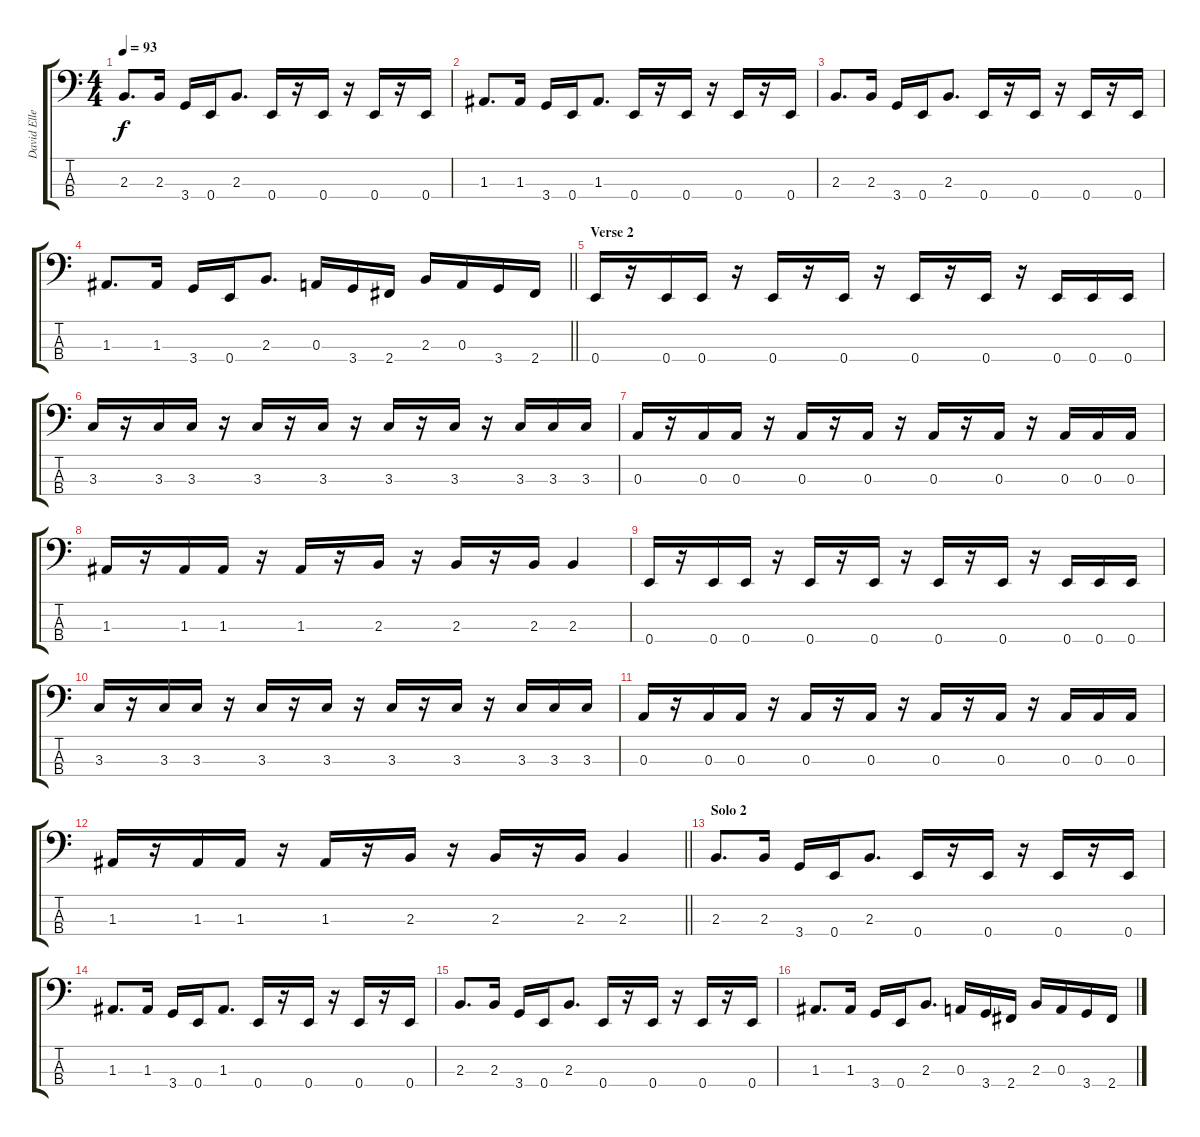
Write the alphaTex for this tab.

\track ("David Ellefson" "David Elle") {instrument electricbasspick}
\staff {score tabs}
\tuning (G2 D2 A1 E1) {hide}
\ts (4 4)
\tempo 93
\clef f4
\ks c
2.3.8{d dy f} 2.3.16 3.4.16 0.4.16 2.3.8{d} 0.4.16 r.16 0.4.16 r.16 0.4.16 r.16 0.4.16 |
1.3.8{d} 1.3.16 3.4.16 0.4.16 1.3.8{d} 0.4.16 r.16 0.4.16 r.16 0.4.16 r.16 0.4.16 |
2.3.8{d} 2.3.16 3.4.16 0.4.16 2.3.8{d} 0.4.16 r.16 0.4.16 r.16 0.4.16 r.16 0.4.16 |
\barLineRight lightlight
1.3.8{d} 1.3.16 3.4.16 0.4.16 2.3.8{d} 0.3.16 3.4.16 2.4.16 2.3.16 0.3.16 3.4.16 2.4.16 |
\section ("" "Verse 2")
0.4.16 r.16 0.4.16 0.4.16 r.16 0.4.16 r.16 0.4.16 r.16 0.4.16 r.16 0.4.16 r.16 0.4.16 0.4.16 0.4.16 |
3.3.16 r.16 3.3.16 3.3.16 r.16 3.3.16 r.16 3.3.16 r.16 3.3.16 r.16 3.3.16 r.16 3.3.16 3.3.16 3.3.16 |
0.3.16 r.16 0.3.16 0.3.16 r.16 0.3.16 r.16 0.3.16 r.16 0.3.16 r.16 0.3.16 r.16 0.3.16 0.3.16 0.3.16 |
1.3.16 r.16 1.3.16 1.3.16 r.16 1.3.16 r.16 2.3.16 r.16 2.3.16 r.16 2.3.16 2.3.4 |
0.4.16 r.16 0.4.16 0.4.16 r.16 0.4.16 r.16 0.4.16 r.16 0.4.16 r.16 0.4.16 r.16 0.4.16 0.4.16 0.4.16 |
3.3.16 r.16 3.3.16 3.3.16 r.16 3.3.16 r.16 3.3.16 r.16 3.3.16 r.16 3.3.16 r.16 3.3.16 3.3.16 3.3.16 |
0.3.16 r.16 0.3.16 0.3.16 r.16 0.3.16 r.16 0.3.16 r.16 0.3.16 r.16 0.3.16 r.16 0.3.16 0.3.16 0.3.16 |
\barLineRight lightlight
1.3.16 r.16 1.3.16 1.3.16 r.16 1.3.16 r.16 2.3.16 r.16 2.3.16 r.16 2.3.16 2.3.4 |
\section ("" "Solo 2")
2.3.8{d} 2.3.16 3.4.16 0.4.16 2.3.8{d} 0.4.16 r.16 0.4.16 r.16 0.4.16 r.16 0.4.16 |
1.3.8{d} 1.3.16 3.4.16 0.4.16 1.3.8{d} 0.4.16 r.16 0.4.16 r.16 0.4.16 r.16 0.4.16 |
2.3.8{d} 2.3.16 3.4.16 0.4.16 2.3.8{d} 0.4.16 r.16 0.4.16 r.16 0.4.16 r.16 0.4.16 |
1.3.8{d} 1.3.16 3.4.16 0.4.16 2.3.8{d} 0.3.16 3.4.16 2.4.16 2.3.16 0.3.16 3.4.16 2.4.16
